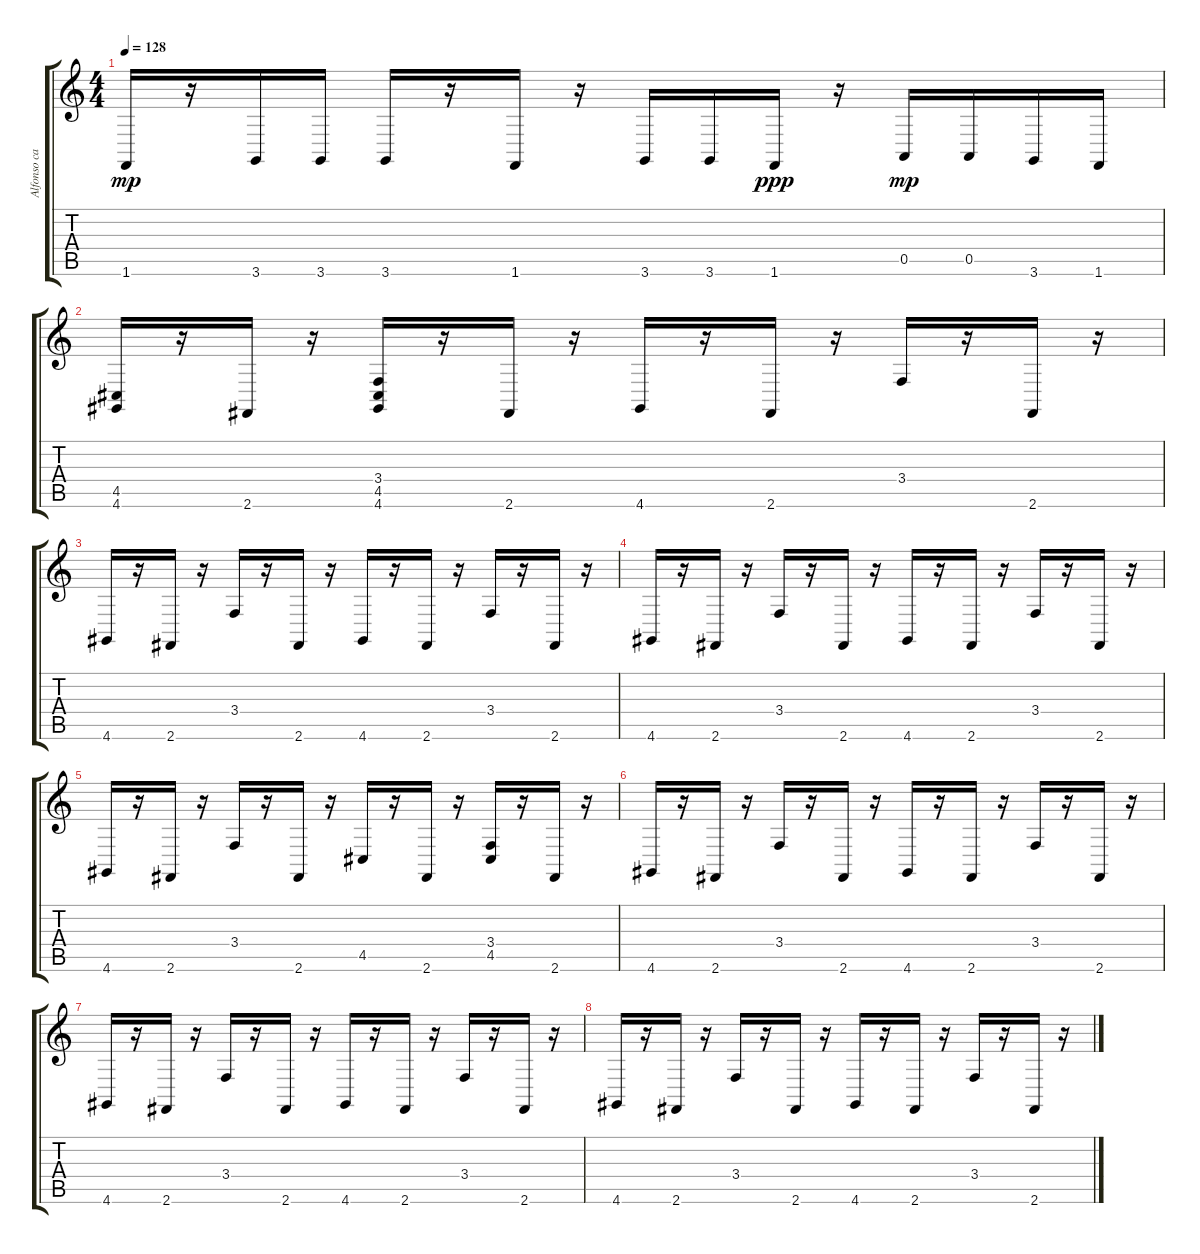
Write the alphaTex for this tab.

\track ("Alfonso caga palos" "Alfonso ca") {instrument synthdrum}
\staff {score tabs}
\tuning (E4 B3 G3 D3 A2 E2) {hide}
\ts (4 4)
\tempo 128
\clef g2
\ks c
1.6.16{dy mp} r.16 3.6.16 3.6.16 3.6.16 r.16 1.6.16 r.16 3.6.16 3.6.16 1.6.16{dy ppp} r.16 0.5.16{dy mp} 0.5.16 3.6.16 1.6.16 |
(4.5 4.6).16 r.16 2.6.16 r.16 (3.4 4.5 4.6).16 r.16 2.6.16 r.16 4.6.16 r.16 2.6.16 r.16 3.4.16 r.16 2.6.16 r.16 |
4.6.16 r.16 2.6.16 r.16 3.4.16 r.16 2.6.16 r.16 4.6.16 r.16 2.6.16 r.16 3.4.16 r.16 2.6.16 r.16 |
4.6.16 r.16 2.6.16 r.16 3.4.16 r.16 2.6.16 r.16 4.6.16 r.16 2.6.16 r.16 3.4.16 r.16 2.6.16 r.16 |
4.6.16 r.16 2.6.16 r.16 3.4.16 r.16 2.6.16 r.16 4.5.16 r.16 2.6.16 r.16 (3.4 4.5).16 r.16 2.6.16 r.16 |
4.6.16 r.16 2.6.16 r.16 3.4.16 r.16 2.6.16 r.16 4.6.16 r.16 2.6.16 r.16 3.4.16 r.16 2.6.16 r.16 |
4.6.16 r.16 2.6.16 r.16 3.4.16 r.16 2.6.16 r.16 4.6.16 r.16 2.6.16 r.16 3.4.16 r.16 2.6.16 r.16 |
4.6.16 r.16 2.6.16 r.16 3.4.16 r.16 2.6.16 r.16 4.6.16 r.16 2.6.16 r.16 3.4.16 r.16 2.6.16 r.16
